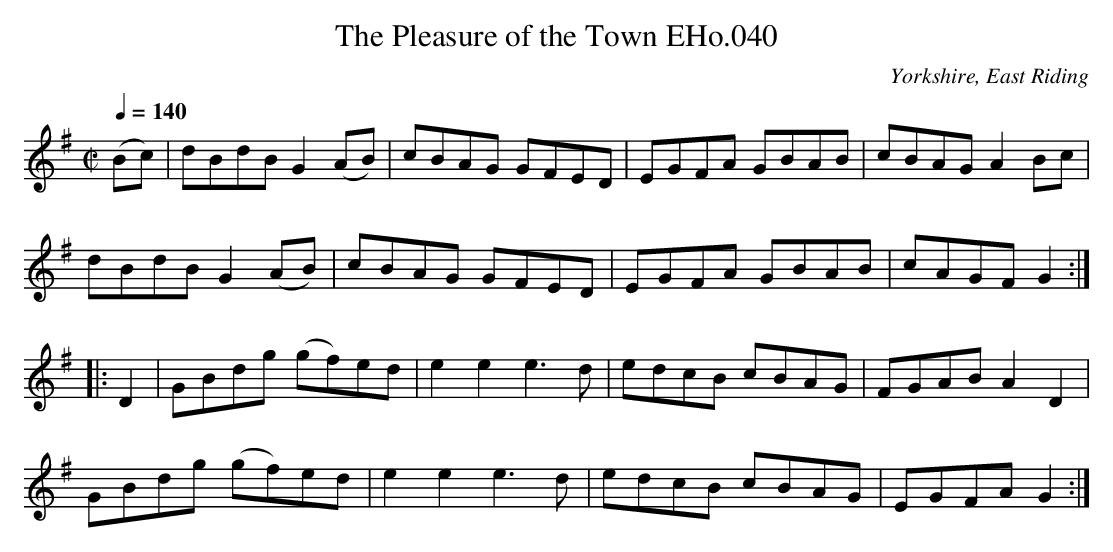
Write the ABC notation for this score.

X:1
T:Pleasure of the Town EHo.040, The
M:C|
L:1/8
Q:1/4=140
O:Yorkshire, East Riding
K:G
(Bc)|dBdB G2(AB)|cBAG GFED|EGFA GBAB|cBAGA2Bc|
dBdBG2(AB)|cBAG GFED|EGFA GBAB|cAGFG2:|
|:D2|GBdg (gf)ed|e2e2e2>d2|edcB cBAG|FGABA2D2|
GBdg (gf)ed|e2e2e2>d2|edcB cBAG|EGFAG2:|
